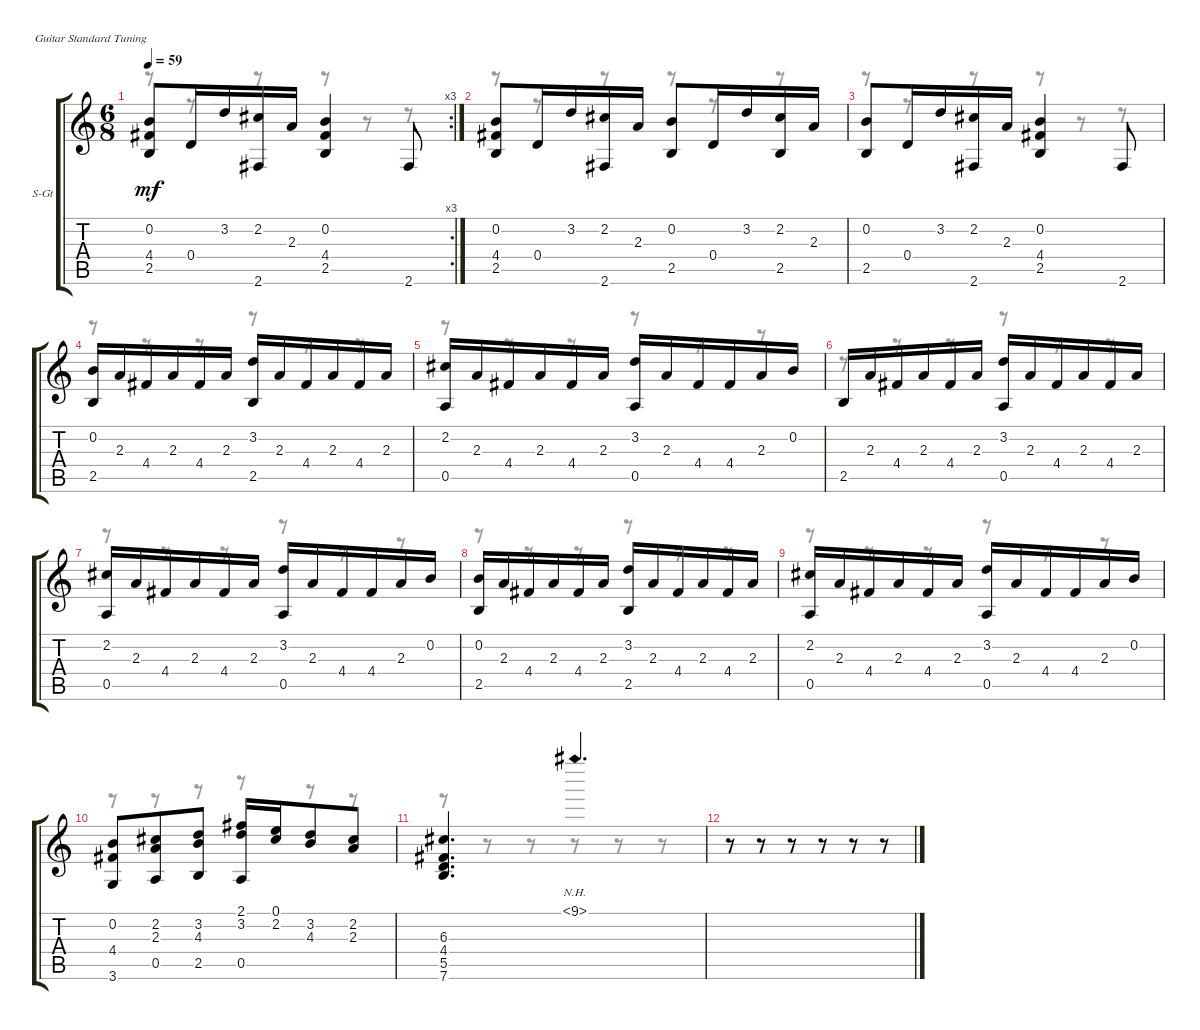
\bracketExtendMode groupsimilarinstruments
\firstSystemTrackNameOrientation horizontal
\otherSystemsTrackNameOrientation horizontal
\track ("Steel Guitar" "S-Gt") {instrument acousticguitarsteel}
\staff {score tabs}
\tuning (E4 B3 G3 D3 A2 E2)
\voice
\rc 3
\ts (6 8)
\tempo 59
\clef g2
\ks c
(0.2 4.4 2.5).8{dy mf} 0.4.16 3.2.16 (2.2 2.6).16 2.3.16 (0.2 4.4 2.5).4 2.6.8 |
(0.2 4.4 2.5).8 0.4.16 3.2.16 (2.2 2.6).16 2.3.16 (0.2 2.5).8 0.4.16 3.2.16 (2.2 2.5).16 2.3.16 |
(0.2 2.5).8 0.4.16 3.2.16 (2.2 2.6).16 2.3.16 (0.2 4.4 2.5).4 2.6.8 |
(0.2 2.5).16 2.3.16 4.4.16 2.3.16 4.4.16 2.3.16 (3.2 2.5).16 2.3.16 4.4.16 2.3.16 4.4.16 2.3.16 |
(2.2 0.5).16 2.3.16 4.4.16 2.3.16 4.4.16 2.3.16 (3.2 0.5).16 2.3.16 4.4.16 4.4.16 2.3.16 0.2.16 |
2.5.16 2.3.16 4.4.16 2.3.16 4.4.16 2.3.16 (3.2 0.5).16 2.3.16 4.4.16 2.3.16 4.4.16 2.3.16 |
(2.2 0.5).16 2.3.16 4.4.16 2.3.16 4.4.16 2.3.16 (3.2 0.5).16 2.3.16 4.4.16 4.4.16 2.3.16 0.2.16 |
(0.2 2.5).16 2.3.16 4.4.16 2.3.16 4.4.16 2.3.16 (3.2 2.5).16 2.3.16 4.4.16 2.3.16 4.4.16 2.3.16 |
(2.2 0.5).16 2.3.16 4.4.16 2.3.16 4.4.16 2.3.16 (3.2 0.5).16 2.3.16 4.4.16 4.4.16 2.3.16 0.2.16 |
(0.2 4.4 3.6).8 (2.2 2.3 0.5).8 (3.2 4.3 2.5).8 (2.1 3.2 0.5).16 (0.1 2.2).16 (3.2 4.3).8 (2.2 2.3).8 |
(6.3 4.4 5.5 7.6).4{d} 9.1{nh}.4{d} |
r.8 r.8 r.8 r.8 r.8 r.8
\voice
\clef g2
\ottava regular
\simile none
\ks c
r.8{dy mf} r.8 r.8 r.8 r.8 r.8 |
r.8 r.8 r.8 r.8 r.8 r.8 |
r.8 r.8 r.8 r.8 r.8 r.8 |
r.8 r.8 r.8 r.8 r.8 r.8 |
r.8 r.8 r.8 r.8 r.8 r.8 |
r.8 r.8 r.8 r.8 r.8 r.8 |
r.8 r.8 r.8 r.8 r.8 r.8 |
r.8 r.8 r.8 r.8 r.8 r.8 |
r.8 r.8 r.8 r.8 r.8 r.8 |
r.8 r.8 r.8 r.8 r.8 r.8 |
r.8 r.8 r.8 r.8 r.8 r.8 |
r.8 r.8 r.8 r.8 r.8 r.8
